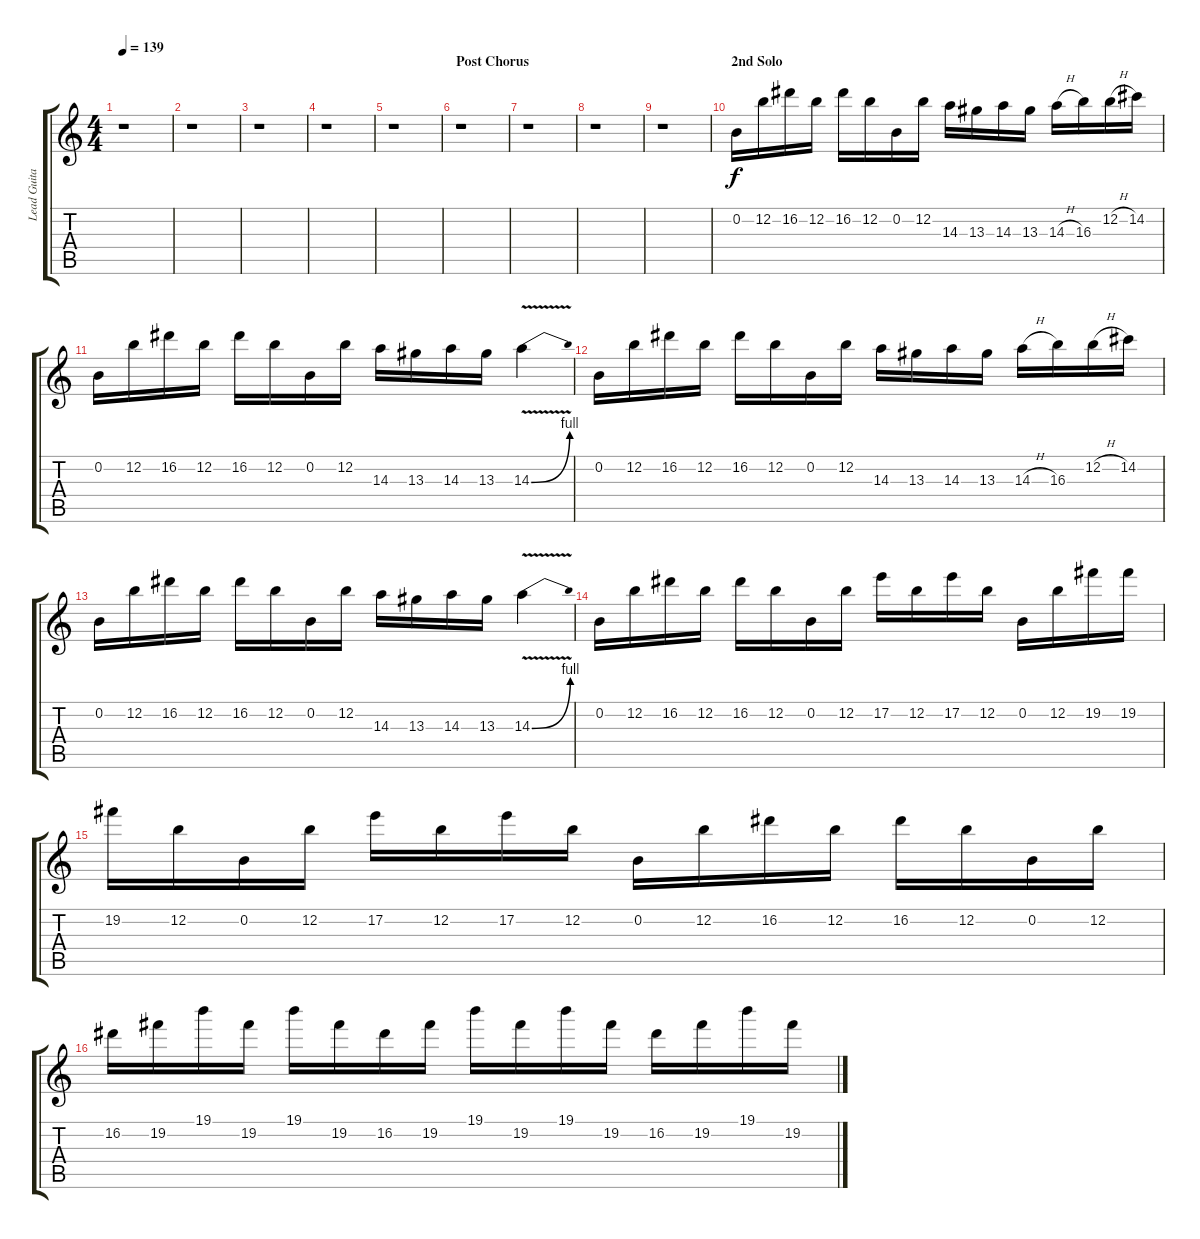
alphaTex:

\track ("Lead Guitar" "Lead Guita") {instrument distortionguitar}
\staff {score tabs}
\tuning (E4 B3 G3 D3 A2 E2) {hide}
\ts (4 4)
\tempo 139
\clef g2
\ks c
r.1{dy f} |
r.1 |
r.1 |
r.1 |
r.1 |
\section ("" "Post Chorus")
r.1 |
r.1 |
r.1 |
r.1 |
\section ("" "2nd Solo")
0.2.16 12.2.16 16.2.16 12.2.16 16.2.16 12.2.16 0.2.16 12.2.16 14.3.16 13.3.16 14.3.16 13.3.16 14.3{h}.16 16.3.16 12.2{h}.16 14.2.16 |
0.2.16 12.2.16 16.2.16 12.2.16 16.2.16 12.2.16 0.2.16 12.2.16 14.3.16 13.3.16 14.3.16 13.3.16 14.3{be (bend 0 0 60 4) v}.4 |
0.2.16 12.2.16 16.2.16 12.2.16 16.2.16 12.2.16 0.2.16 12.2.16 14.3.16 13.3.16 14.3.16 13.3.16 14.3{h}.16 16.3.16 12.2{h}.16 14.2.16 |
0.2.16 12.2.16 16.2.16 12.2.16 16.2.16 12.2.16 0.2.16 12.2.16 14.3.16 13.3.16 14.3.16 13.3.16 14.3{be (bend 0 0 60 4) v}.4 |
0.2.16 12.2.16 16.2.16 12.2.16 16.2.16 12.2.16 0.2.16 12.2.16 17.2.16 12.2.16 17.2.16 12.2.16 0.2.16 12.2.16 19.2.16 19.2.16 |
19.2.16 12.2.16 0.2.16 12.2.16 17.2.16 12.2.16 17.2.16 12.2.16 0.2.16 12.2.16 16.2.16 12.2.16 16.2.16 12.2.16 0.2.16 12.2.16 |
16.2.16 19.2.16 19.1.16 19.2.16 19.1.16 19.2.16 16.2.16 19.2.16 19.1.16 19.2.16 19.1.16 19.2.16 16.2.16 19.2.16 19.1.16 19.2.16
